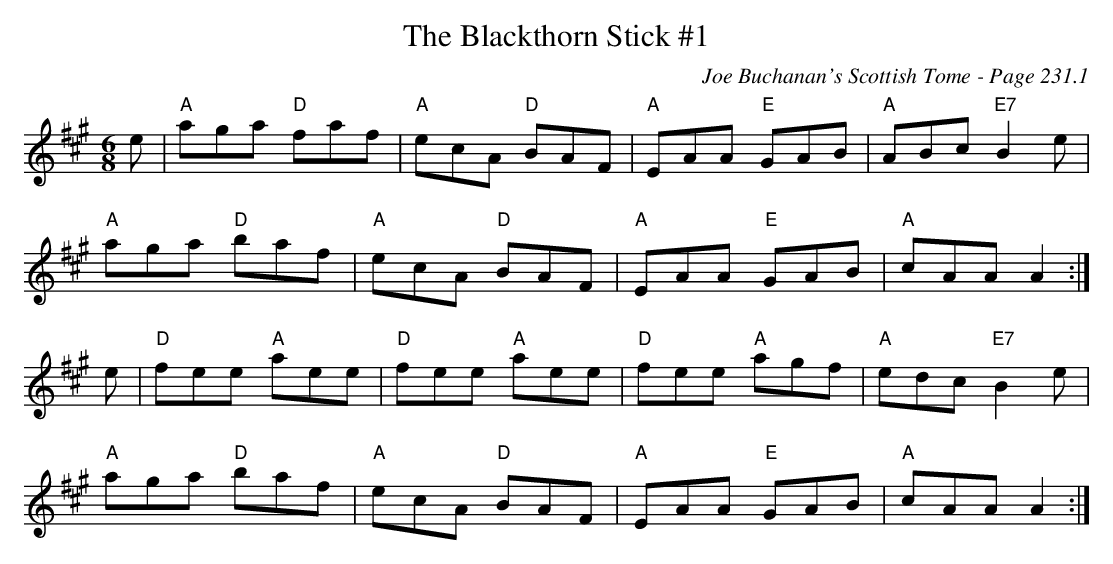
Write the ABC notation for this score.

X:1
T:Blackthorn Stick #1, The
C:Joe Buchanan's Scottish Tome - Page 231.1
L:1/8
M:6/8
K:A
e | "A"aga "D"faf | "A"ecA "D"BAF | "A"EAA "E"GAB | "A"ABc "E7"B2 e |
"A"aga "D"baf | "A"ecA "D"BAF | "A"EAA "E"GAB | "A"cAA A2 :|
e | "D"fee "A"aee | "D"fee "A"aee | "D"fee "A"agf | "A"edc"E7"B2 e |
"A"aga "D"baf | "A"ecA "D"BAF | "A"EAA "E"GAB | "A"cAA A2 :|
